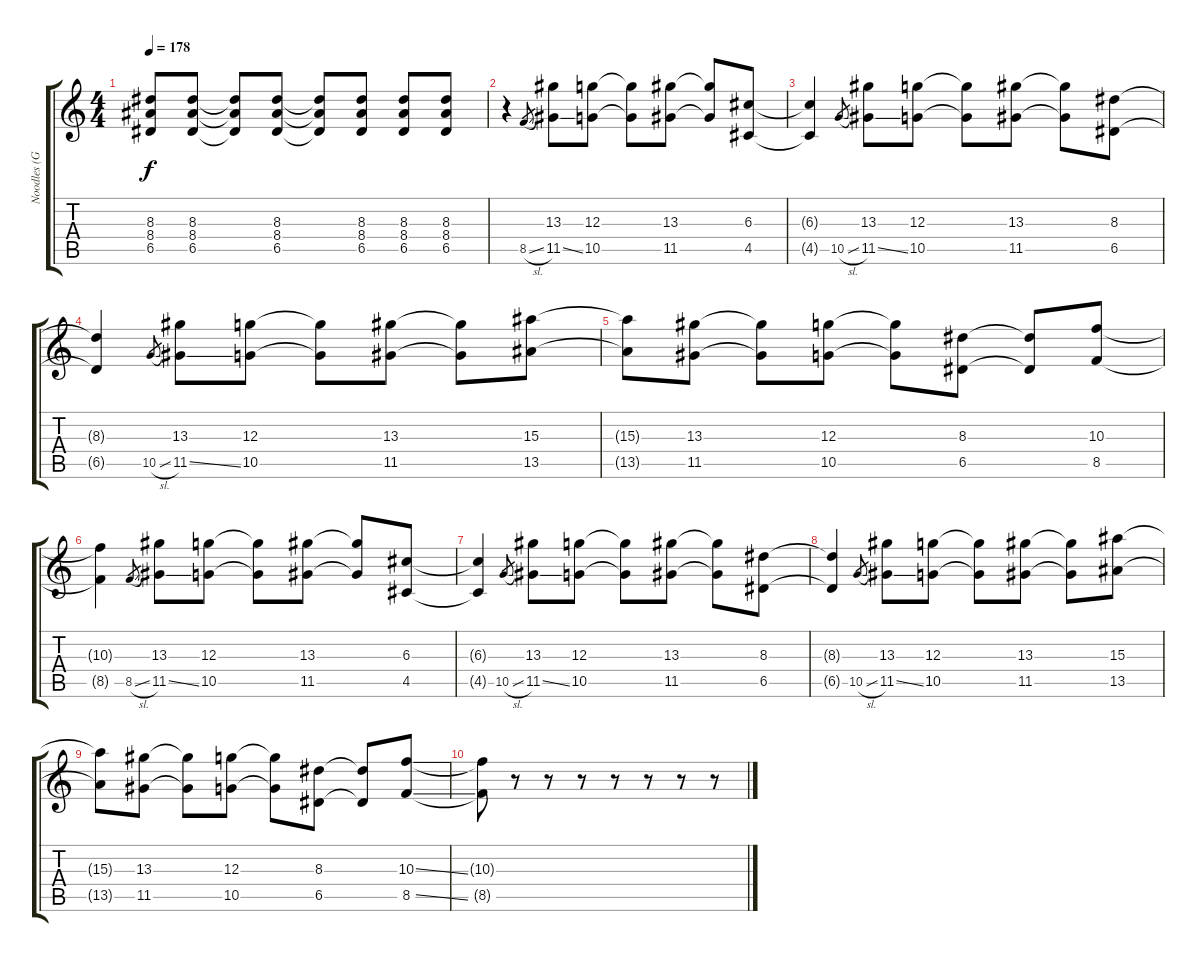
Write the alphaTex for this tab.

\track ("Noodles (Guitar)" "Noodles (G") {instrument distortionguitar}
\staff {score tabs}
\tuning (E4 B3 G3 D3 A2 E2) {hide}
\ts (4 4)
\tempo 178
\clef g2
\ks c
(8.3 8.4 6.5).8{dy f volume 9} (8.3 8.4 6.5).8 (8.3{t} 8.4{t} 6.5{t}).8 (8.3 8.4 6.5).8 (8.3{t} 8.4{t} 6.5{t}).8 (8.3 8.4 6.5).8 (8.3 8.4 6.5).8 (8.3 8.4 6.5).8 |
r.4{volume 16} 8.5{sl}.8{gr} (13.3 11.5{ss}).8 (12.3 10.5).8 (12.3{t} 10.5{t}).8 (13.3 11.5).8 (13.3{t} 11.5{t}).8 (6.3 4.5).8 |
(6.3{t} 4.5{t}).4 10.5{sl}.8{gr} (13.3 11.5{ss}).8 (12.3 10.5).8 (12.3{t} 10.5{t}).8 (13.3 11.5).8 (13.3{t} 11.5{t}).8 (8.3 6.5).8 |
(8.3{t} 6.5{t}).4 10.5{sl}.8{gr} (13.3 11.5{ss}).8 (12.3 10.5).8 (12.3{t} 10.5{t}).8 (13.3 11.5).8 (13.3{t} 11.5{t}).8 (15.3 13.5).8 |
(15.3{t} 13.5{t}).8 (13.3 11.5).8 (13.3{t} 11.5{t}).8 (12.3 10.5).8 (12.3{t} 10.5{t}).8 (8.3 6.5).8 (8.3{t} 6.5{t}).8 (10.3 8.5).8 |
(10.3{t} 8.5{t}).4 8.5{sl}.8{gr} (13.3 11.5{ss}).8 (12.3 10.5).8 (12.3{t} 10.5{t}).8 (13.3 11.5).8 (13.3{t} 11.5{t}).8 (6.3 4.5).8 |
(6.3{t} 4.5{t}).4 10.5{sl}.8{gr} (13.3 11.5{ss}).8 (12.3 10.5).8 (12.3{t} 10.5{t}).8 (13.3 11.5).8 (13.3{t} 11.5{t}).8 (8.3 6.5).8 |
(8.3{t} 6.5{t}).4 10.5{sl}.8{gr} (13.3 11.5{ss}).8 (12.3 10.5).8 (12.3{t} 10.5{t}).8 (13.3 11.5).8 (13.3{t} 11.5{t}).8 (15.3 13.5).8 |
(15.3{t} 13.5{t}).8 (13.3 11.5).8 (13.3{t} 11.5{t}).8 (12.3 10.5).8 (12.3{t} 10.5{t}).8 (8.3 6.5).8 (8.3{t} 6.5{t}).8 (10.3{ss} 8.5{ss}).8 |
(10.3{t} 8.5{t}).8 r.8 r.8 r.8 r.8 r.8 r.8 r.8
